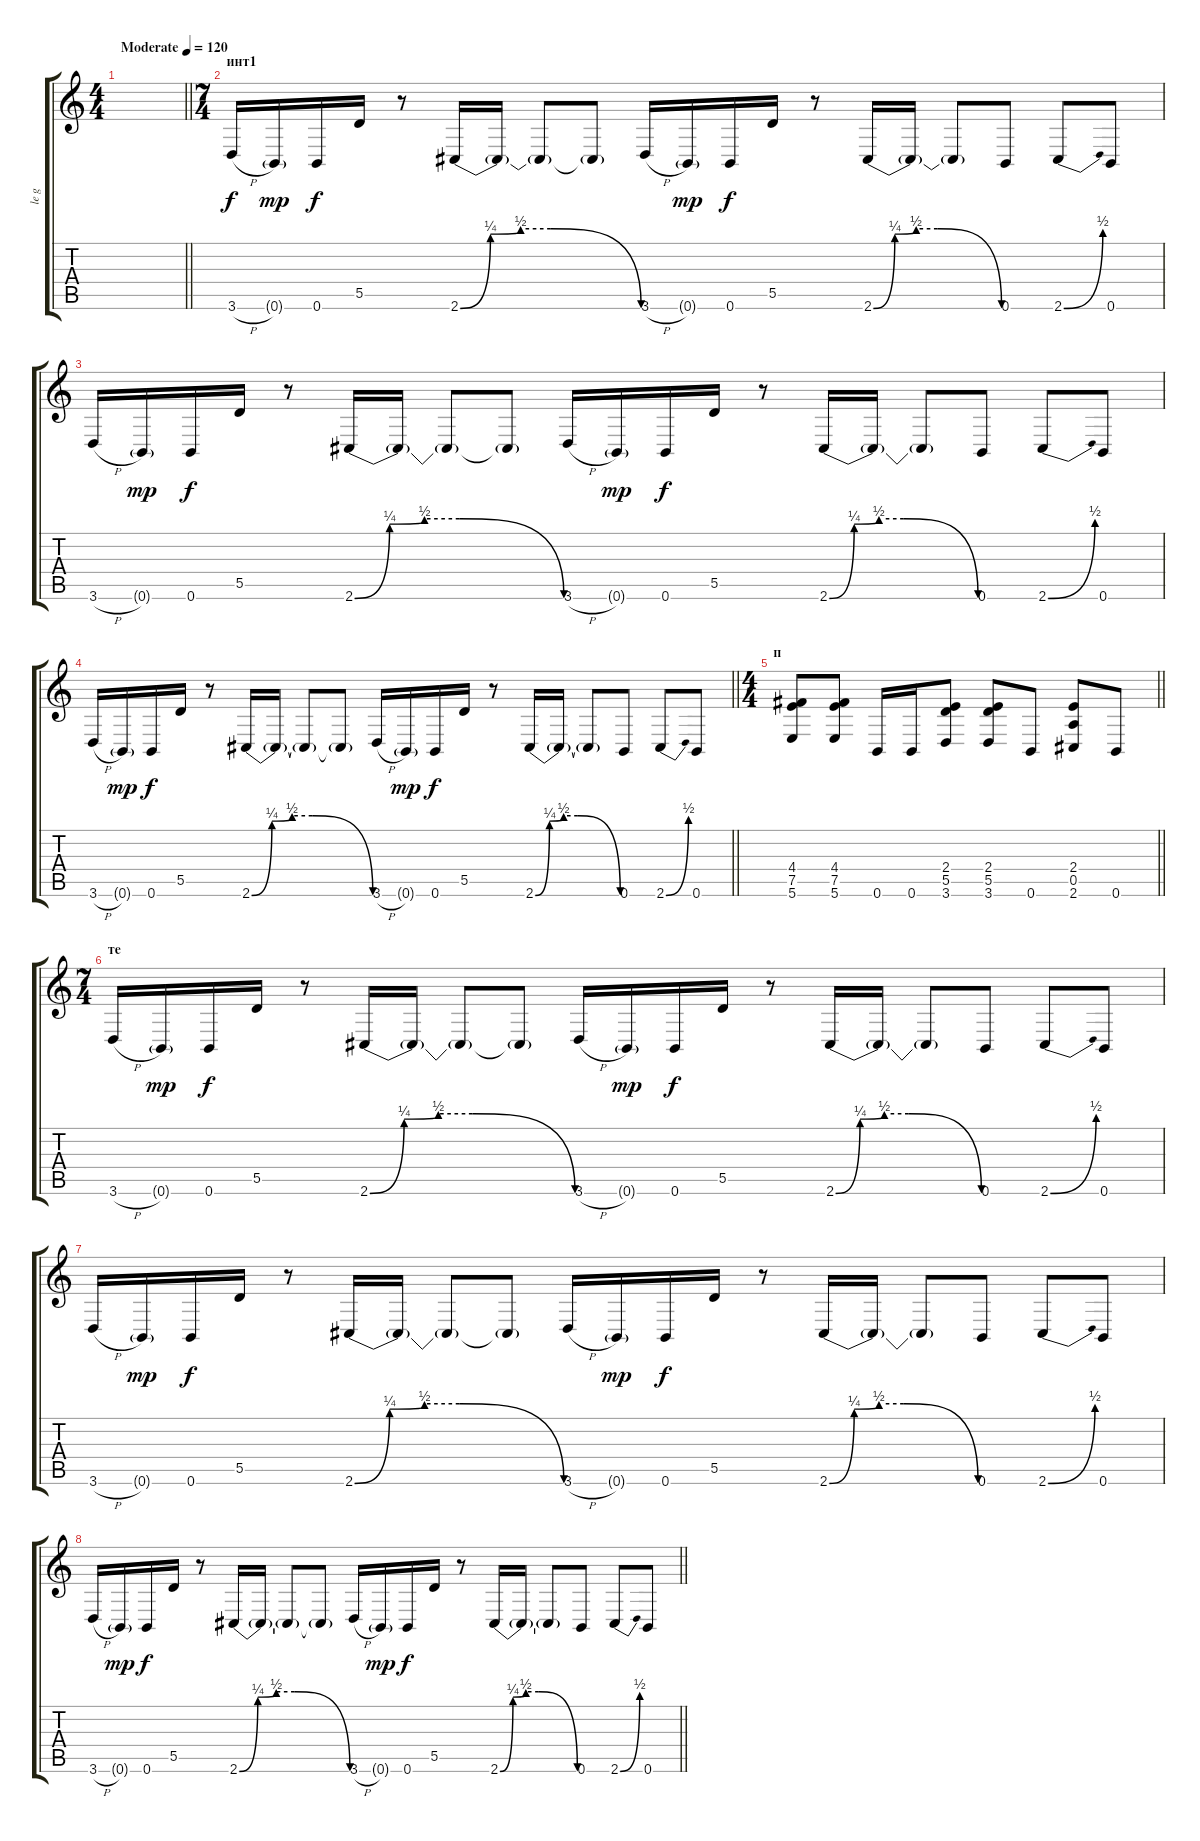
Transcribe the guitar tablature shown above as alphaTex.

\track ("le g" "le g") {instrument distortionguitar}
\staff {score tabs}
\tuning (E4 B3 G3 D3 A2 B1) {hide}
\ts (4 4)
\tempo (120 "Moderate")
\clef g2
\barLineRight lightlight
\ks c
|
\ts (7 4)
\section ("" "инт1")
3.6{h}.16 0.6{g}.16{dy mp} 0.6.16{dy f} 5.5.16 r.8 2.6{be (custom 0 0 10 1 20 2 30 2 60 0)}.16 2.6{t}.16 2.6{t}.8 2.6{t}.8 3.6{h}.16 0.6{g}.16{dy mp} 0.6.16{dy f} 5.5.16 r.8 2.6{be (custom 0 0 10 1 20 2 30 2 60 0)}.16 2.6{t}.16 2.6{t}.8 0.6.8 2.6{be (bend 0 0 60 2)}.8 0.6.8 |
3.6{h}.16 0.6{g}.16{dy mp} 0.6.16{dy f} 5.5.16 r.8 2.6{be (custom 0 0 10 1 20 2 30 2 60 0)}.16 2.6{t}.16 2.6{t}.8 2.6{t}.8 3.6{h}.16 0.6{g}.16{dy mp} 0.6.16{dy f} 5.5.16 r.8 2.6{be (custom 0 0 10 1 20 2 30 2 60 0)}.16 2.6{t}.16 2.6{t}.8 0.6.8 2.6{be (bend 0 0 60 2)}.8 0.6.8 |
\barLineRight lightlight
3.6{h}.16 0.6{g}.16{dy mp} 0.6.16{dy f} 5.5.16 r.8 2.6{be (custom 0 0 10 1 20 2 30 2 60 0)}.16 2.6{t}.16 2.6{t}.8 2.6{t}.8 3.6{h}.16 0.6{g}.16{dy mp} 0.6.16{dy f} 5.5.16 r.8 2.6{be (custom 0 0 10 1 20 2 30 2 60 0)}.16 2.6{t}.16 2.6{t}.8 0.6.8 2.6{be (bend 0 0 60 2)}.8 0.6.8 |
\ts (4 4)
\section ("" "п")
\barLineRight lightlight
(4.4 7.5 5.6).8 (4.4 7.5 5.6).8 0.6.16 0.6.16 (2.4 5.5 3.6).8 (2.4 5.5 3.6).8 0.6.8 (2.4 0.5 2.6).8 0.6.8 |
\ts (7 4)
\section ("" "те")
3.6{h}.16 0.6{g}.16{dy mp} 0.6.16{dy f} 5.5.16 r.8 2.6{be (custom 0 0 10 1 20 2 30 2 60 0)}.16 2.6{t}.16 2.6{t}.8 2.6{t}.8 3.6{h}.16 0.6{g}.16{dy mp} 0.6.16{dy f} 5.5.16 r.8 2.6{be (custom 0 0 10 1 20 2 30 2 60 0)}.16 2.6{t}.16 2.6{t}.8 0.6.8 2.6{be (bend 0 0 60 2)}.8 0.6.8 |
3.6{h}.16 0.6{g}.16{dy mp} 0.6.16{dy f} 5.5.16 r.8 2.6{be (custom 0 0 10 1 20 2 30 2 60 0)}.16 2.6{t}.16 2.6{t}.8 2.6{t}.8 3.6{h}.16 0.6{g}.16{dy mp} 0.6.16{dy f} 5.5.16 r.8 2.6{be (custom 0 0 10 1 20 2 30 2 60 0)}.16 2.6{t}.16 2.6{t}.8 0.6.8 2.6{be (bend 0 0 60 2)}.8 0.6.8 |
\barLineRight lightlight
3.6{h}.16 0.6{g}.16{dy mp} 0.6.16{dy f} 5.5.16 r.8 2.6{be (custom 0 0 10 1 20 2 30 2 60 0)}.16 2.6{t}.16 2.6{t}.8 2.6{t}.8 3.6{h}.16 0.6{g}.16{dy mp} 0.6.16{dy f} 5.5.16 r.8 2.6{be (custom 0 0 10 1 20 2 30 2 60 0)}.16 2.6{t}.16 2.6{t}.8 0.6.8 2.6{be (bend 0 0 60 2)}.8 0.6.8
